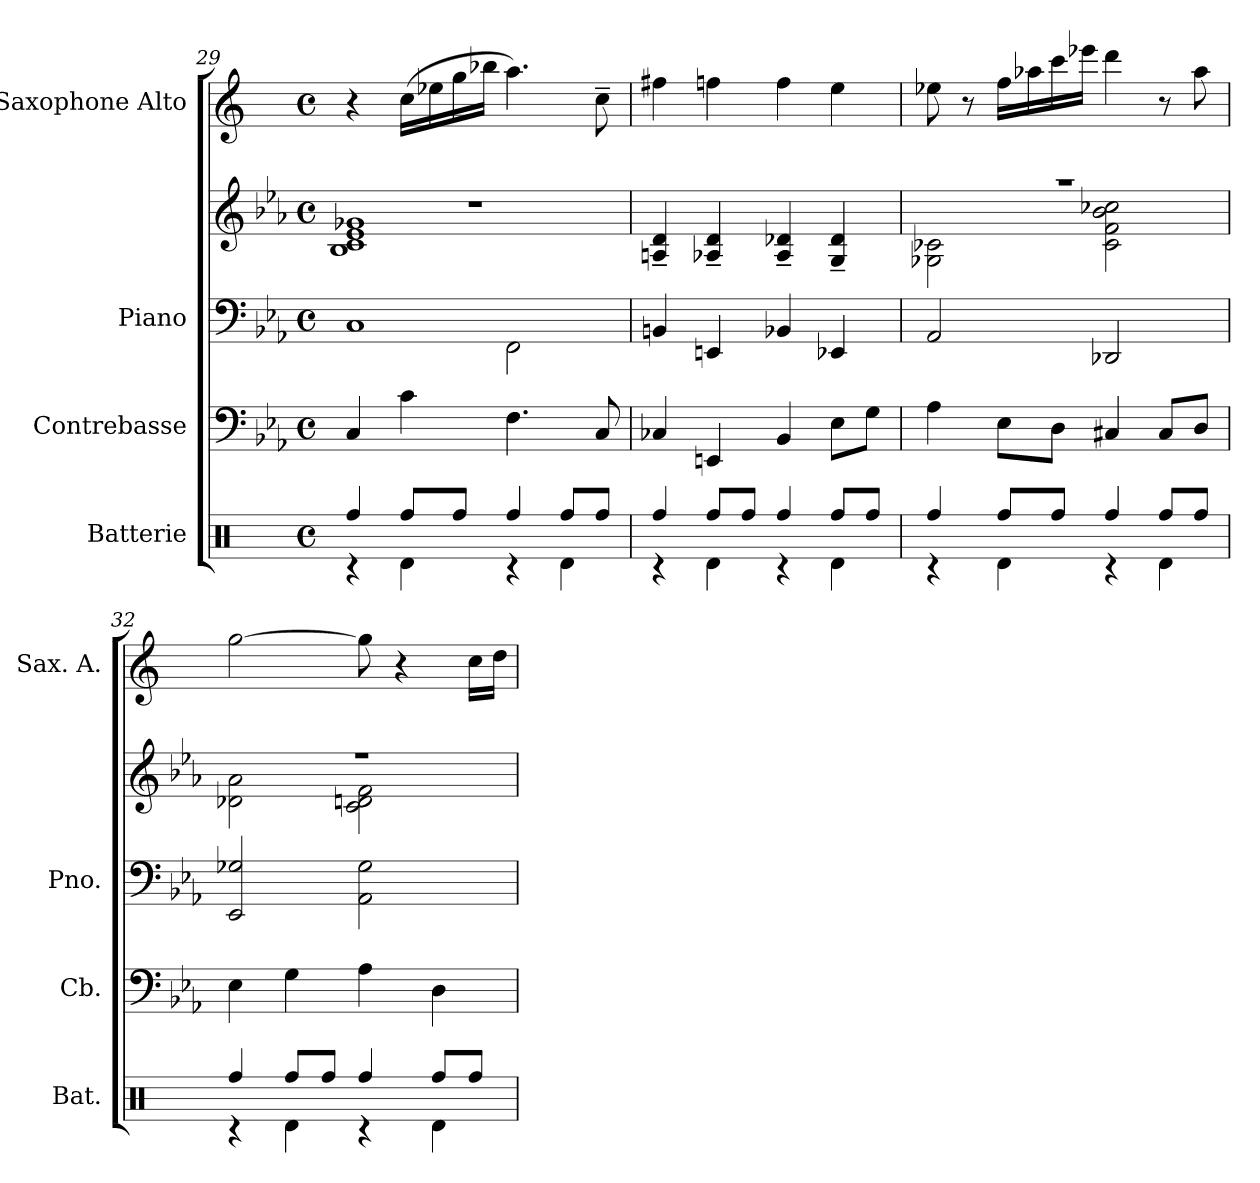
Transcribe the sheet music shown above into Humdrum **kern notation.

**kern	**kern	**kern	**kern	**kern
*part4	*part3	*part2	*part2	*part1
*staff5	*staff4	*staff3	*staff2	*staff1
*I"Batterie	*I"Contrebasse	*I"Piano	*	*I"Saxophone Alto
*I'Bat.	*I'Cb.	*I'Pno.	*	*I'Sax. A.
*clefX	*clefF4	*clefF4	*clefG2	*clefG2
*	*ITrd7c12	*	*	*ITrd5c9
*k[]	*k[b-e-a-]	*k[b-e-a-]	*k[b-e-a-]	*k[b-e-a-]
*M4/4	*M4/4	*M4/4	*M4/4	*M4/4
*met(c)	*met(c)	*met(c)	*met(c)	*met(c)
=29	=29	=29	=29	=29
*^	*	*^	*^	*
4Rff/	4r	4CC/	1C	2ryy	1r	1B- 1c 1e- 1g-X	4r
8Rff/L	4Rd\	4C\	.	.	.	.	(>16e-\LL
.	.	.	.	.	.	.	16g-X\
8Rff/J	.	.	.	.	.	.	16b-\
.	.	.	.	.	.	.	16dd-X\JJ
4Rff/	4r	4.FF\	.	2FF\	.	.	4.cc\)
8Rff/L	4Rd\	.	.	.	.	.	.
8Rff/J	.	8CC/	.	.	.	.	8e-~\
*	*	*	*v	*v	*	*	*
*	*	*	*	*v	*v	*
=30	=30	=30	=30	=30	=30
4Rff/	4r	4CC-X/	4BBn/	4An/~ 4d/~	4an\
8Rff/L	4Rd\	4EEEn/	4EEn/	4A-X/~ 4d/~	4a-X\
8Rff/J	.	.	.	.	.
4Rff/	4r	4BBB-/	4BB-X/	4A-/~ 4d-X/~	4a-\
8Rff/L	4Rd\	8EE-\L	4EE-X/	4G/~ 4d-/~	4g\
8Rff/J	.	8GG\J	.	.	.
!!LO:PB:g=z
=31	=31	=31	=31	=31	=31
*	*	*	*	*^	*
4Rff/	4r	4AA-\	2AA-/	1r	2G-X\ 2c-X\	8g-X\
.	.	.	.	.	.	8r
8Rff/L	4Rd\	8EE-\L	.	.	.	16a-\LL
.	.	.	.	.	.	16cc-X\
8Rff/J	.	8DD\J	.	.	.	16ee-\
.	.	.	.	.	.	16gg-X\JJ
4Rff/	4r	4CC#X/	2DD-X/	.	2c-\ 2f\ 2b-\ 2cc-X\	4ff\
8Rff/L	4Rd\	8CC#/L	.	.	.	8r
8Rff/J	.	8DD/J	.	.	.	8cc-\
=32	=32	=32	=32	=32	=32	=32
4Rff/	4r	4EE-\	2EE-/ 2G-X/	1r	2d-X\ 2a-\	[2b-\
8Rff/L	4Rd\	4GG\	.	.	.	.
8Rff/J	.	.	.	.	.	.
4Rff/	4r	4AA-\	2AA-\ 2G-\	.	2c\ 2dn\ 2f\	8b-\]
.	.	.	.	.	.	4r
8Rff/L	4Rd\	4DD\	.	.	.	.
8Rff/J	.	.	.	.	.	16e-\LL
.	.	.	.	.	.	16f\JJ
*v	*v	*	*	*v	*v	*
=	=	=	=	=
*-	*-	*-	*-	*-
